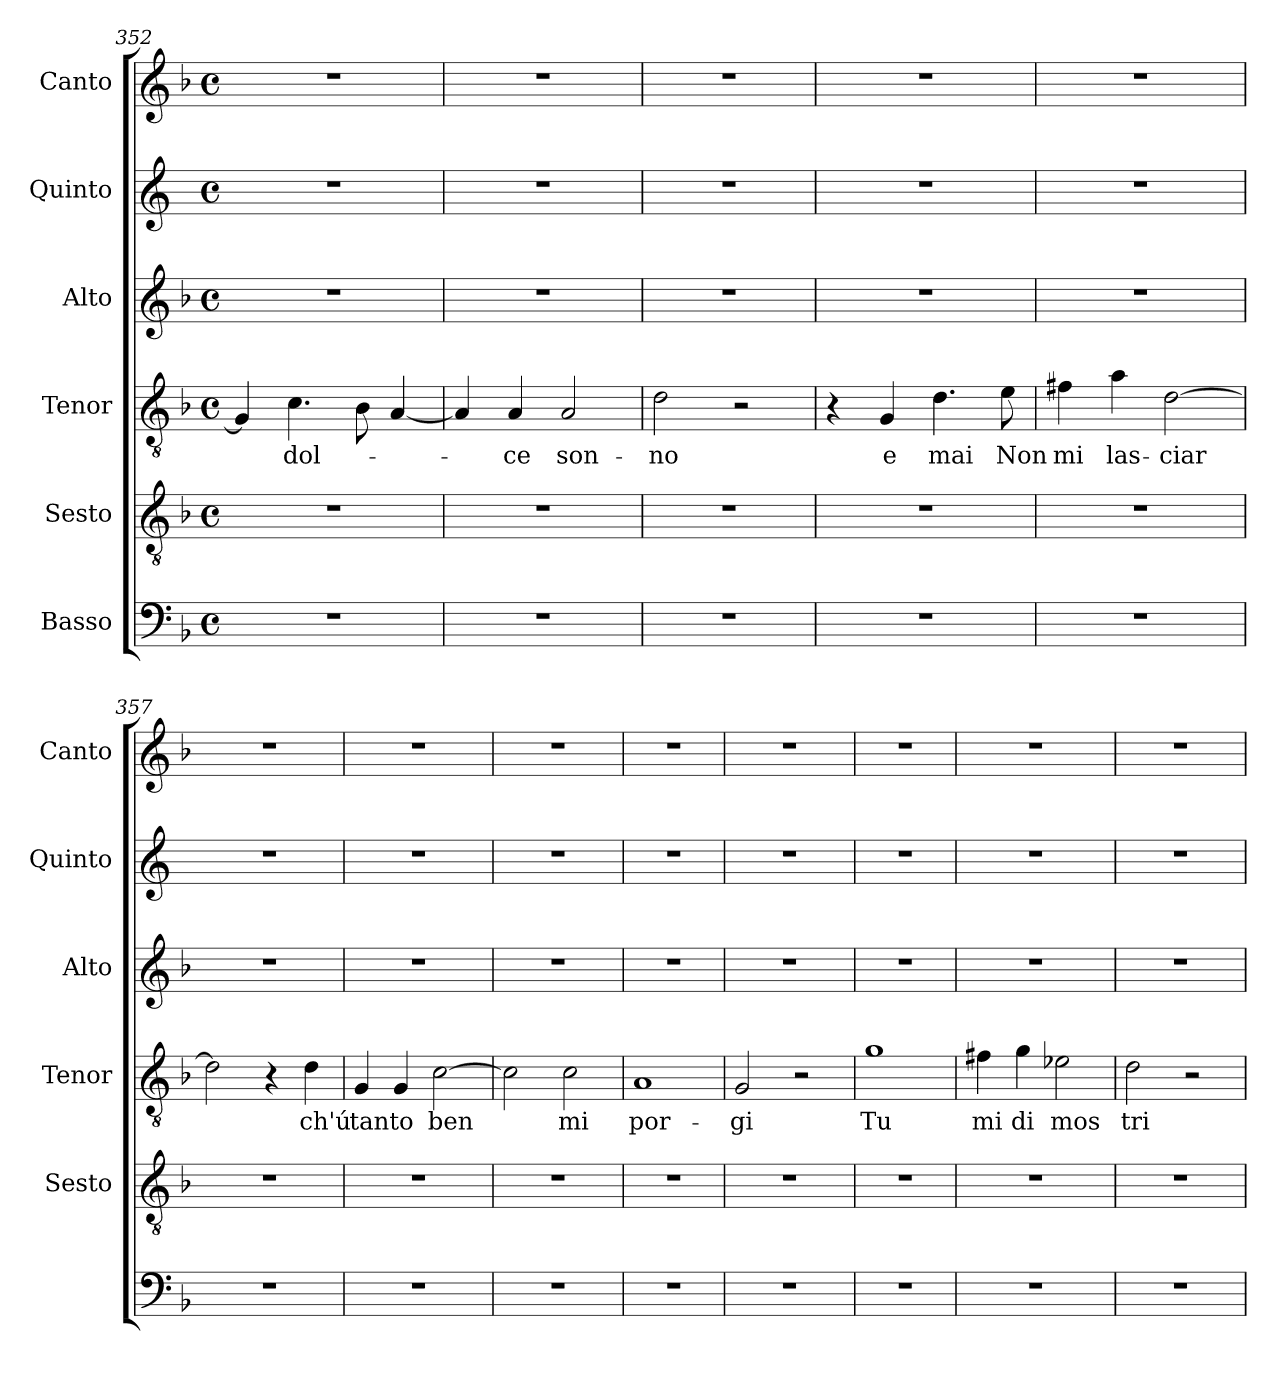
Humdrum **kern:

**kern	**kern	**kern	**text	**kern	**kern	**kern
*part6	*part5	*part4	*part4	*part3	*part2	*part1
*staff6	*staff5	*staff4	*staff4	*staff3	*staff2	*staff1
*I"Basso	*I"Sesto	*I"Tenor	*	*I"Alto	*I"Quinto	*I"Canto
*	*I'Sesto	*I'Tenor	*	*I'Alto	*I'Quinto	*I'Canto
!!LO:LB:g=z
*clefF4	*clefGv2	*clefGv2	*	*clefG2	*clefG2	*clefG2
*k[b-]	*k[b-]	*k[b-]	*	*k[b-]	*k[]	*k[b-]
*F:	*F:	*F:	*	*F:	*C:	*F:
*M4/4	*M4/4	*M4/4	*	*M4/4	*M4/4	*M4/4
*met(c)	*met(c)	*met(c)	*	*met(c)	*met(c)	*met(c)
=352	=352	=352	=352	=352	=352	=352
1r	1r	4G/]	.	1r	1r	1r
!	!	!	!LO:LY:b	!	!	!
.	.	4.c\	dol-	.	.	.
.	.	8B-\	.	.	.	.
.	.	[<4A/	.	.	.	.
=353	=353	=353	=353	=353	=353	=353
1r	1r	4A/]	.	1r	1r	1r
!	!	!	!LO:LY:b:cj	!	!	!
.	.	4A/	-ce	.	.	.
!	!	!	!LO:LY:b:cj	!	!	!
.	.	2A/	son-	.	.	.
=354	=354	=354	=354	=354	=354	=354
!	!	!	!LO:LY:b:cj	!	!	!
1r	1r	2d\	-no	1r	1r	1r
.	.	2r	.	.	.	.
=355	=355	=355	=355	=355	=355	=355
1r	1r	4r	.	1r	1r	1r
!	!	!	!LO:LY:b:cj	!	!	!
.	.	4G/	e	.	.	.
!	!	!	!LO:LY:b:cj	!	!	!
.	.	4.d\	mai	.	.	.
!	!	!	!LO:LY:b:cj	!	!	!
.	.	8e\	Non	.	.	.
=356	=356	=356	=356	=356	=356	=356
!	!	!	!LO:LY:b:cj	!	!	!
1r	1r	4f#X\	mi	1r	1r	1r
!	!	!	!LO:LY:b:cj	!	!	!
.	.	4a\	las-	.	.	.
!	!	!	!LO:LY:b	!	!	!
.	.	[>2d\	-ciar	.	.	.
=357	=357	=357	=357	=357	=357	=357
1r	1r	2d\]	.	1r	1r	1r
.	.	4r	.	.	.	.
!	!	!	!LO:LY:b:cj	!	!	!
.	.	4d\	ch'ú	.	.	.
=358	=358	=358	=358	=358	=358	=358
!	!	!	!LO:LY:b:cj	!	!	!
1r	1r	4G/	tanto	1r	1r	1r
.	.	4G/	.	.	.	.
!	!	!	!LO:LY:b	!	!	!
.	.	[>2c\	ben	.	.	.
=359	=359	=359	=359	=359	=359	=359
1r	1r	2c\]	.	1r	1r	1r
!	!	!	!LO:LY:b:cj	!	!	!
.	.	2c\	mi	.	.	.
=360	=360	=360	=360	=360	=360	=360
!	!	!	!LO:LY:b:cj	!	!	!
1r	1r	1A	por-	1r	1r	1r
=361	=361	=361	=361	=361	=361	=361
!	!	!	!LO:LY:b:cj	!	!	!
1r	1r	2G/	-gi	1r	1r	1r
.	.	2r	.	.	.	.
!!LO:LB:g=z
=362	=362	=362	=362	=362	=362	=362
!	!	!	!LO:LY:b:cj	!	!	!
1r	1r	1g	Tu	1r	1r	1r
=363	=363	=363	=363	=363	=363	=363
!	!	!	!LO:LY:b:cj	!	!	!
1r	1r	4f#X\	mi	1r	1r	1r
!	!	!	!LO:LY:b:cj	!	!	!
.	.	4g\	di	.	.	.
!	!	!	!LO:LY:b:cj	!	!	!
.	.	2e-X\	mos	.	.	.
=364	=364	=364	=364	=364	=364	=364
!	!	!	!LO:LY:b:cj	!	!	!
1r	1r	2d\	tri	1r	1r	1r
.	.	2r	.	.	.	.
=	=	=	=	=	=	=
*-	*-	*-	*-	*-	*-	*-
